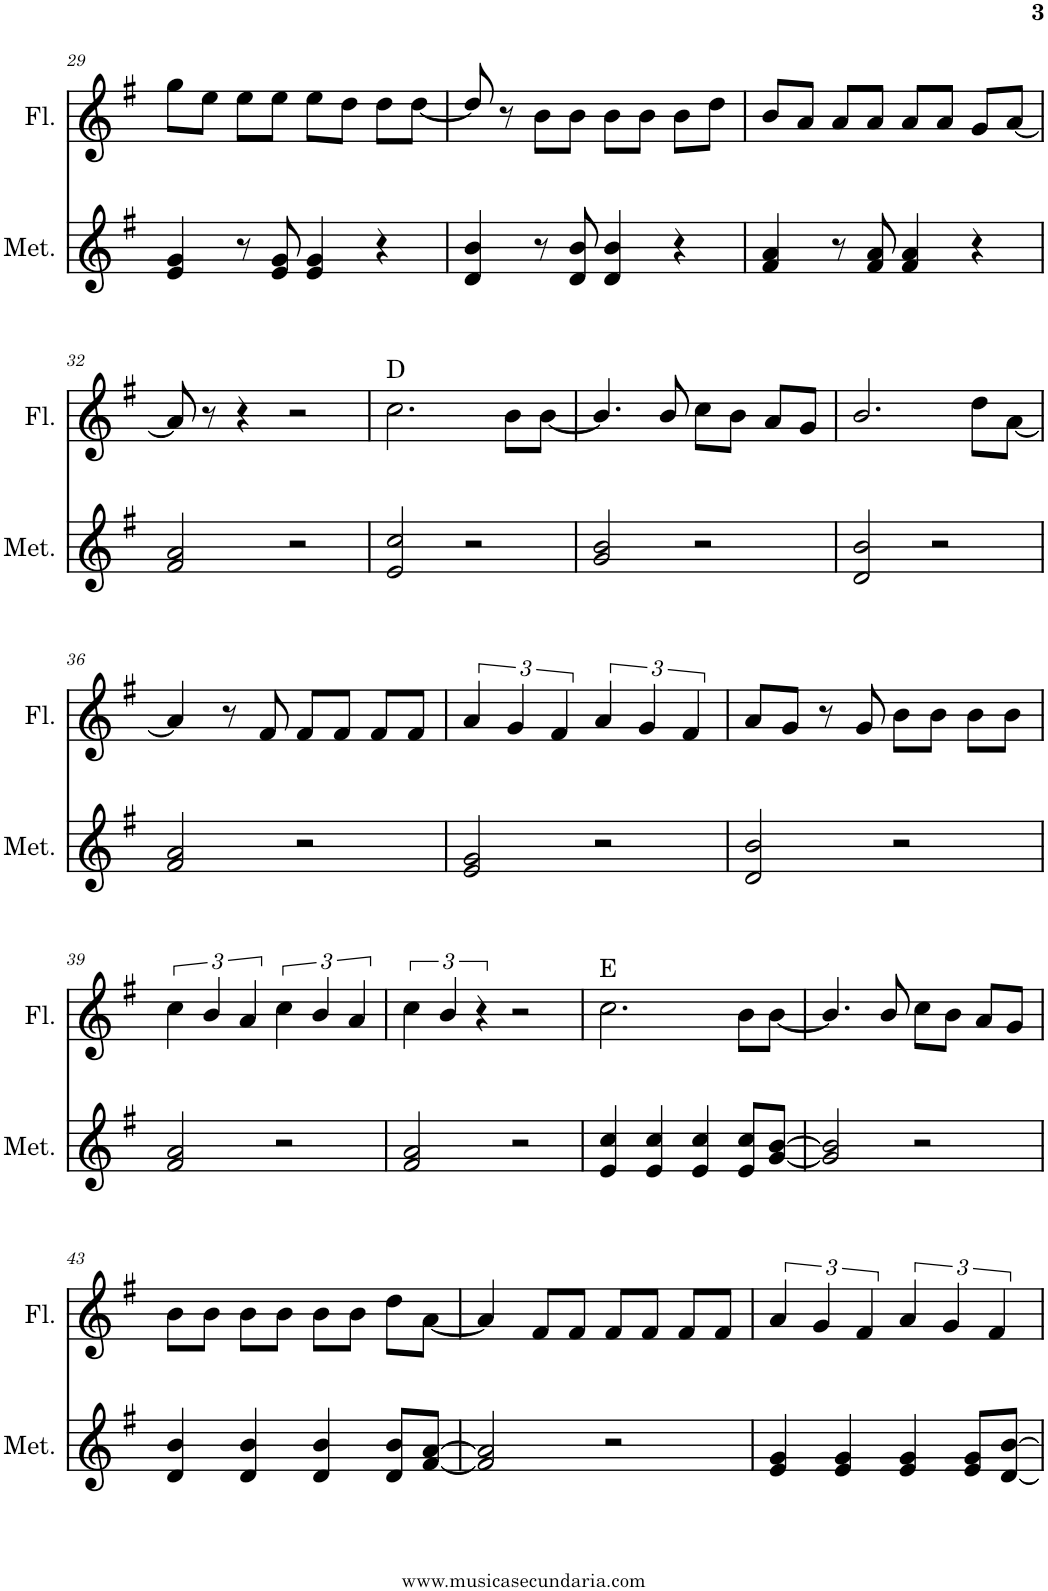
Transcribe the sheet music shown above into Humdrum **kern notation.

**kern	**kern
*part2	*part1
*staff2	*staff1
*I"Metalófono	*I"Flauta
*I'Met.	*I'Fl.
!!LO:PB:g=z
*clefG2	*clefG2
*k[f#]	*k[f#]
*M4/4	*M4/4
=29	=29
4e/ 4g/	8gg\L
.	8ee\J
8r	8ee\L
8e/ 8g/	8ee\J
4e/ 4g/	8ee\L
.	8dd\J
4r	8dd\L
.	[<8dd\J
=30	=30
4d/ 4b/	8dd/]
.	8r
8r	8b\L
8d/ 8b/	8b\J
4d/ 4b/	8b\L
.	8b\J
4r	8b\L
.	8dd\J
=31	=31
4f#/ 4a/	8b/L
.	8a/J
8r	8a/L
8f#/ 8a/	8a/J
4f#/ 4a/	8a/L
.	8a/J
4r	8g/L
.	[<8a/J
!!LO:LB:g=z
=32	=32
2f#/ 2a/	8a/]
.	8r
.	4r
2r	2r
=33	=33
!	!LO:TX:a:t=D
2e/ 2cc/	2.cc\
2r	.
.	8b\L
.	[<8b\J
=34	=34
2g/ 2b/	4.b/]
.	8b/
2r	8cc\L
.	8b\J
.	8a/L
.	8g/J
=35	=35
2d/ 2b/	2.b/
2r	.
.	8dd\L
.	[<8a\J
!!LO:LB:g=z
=36	=36
2f#/ 2a/	4a/]
.	8r
.	8f#/
2r	8f#/L
.	8f#/J
.	8f#/L
.	8f#/J
=37	=37
2e/ 2g/	6a/
.	6g/
.	6f#/
2r	6a/
.	6g/
.	6f#/
=38	=38
2d/ 2b/	8a/L
.	8g/J
.	8r
.	8g/
2r	8b\L
.	8b\J
.	8b\L
.	8b\J
!!LO:LB:g=z
=39	=39
2f#/ 2a/	6cc\
.	6b/
.	6a/
2r	6cc\
.	6b/
.	6a/
=40	=40
2f#/ 2a/	6cc\
.	6b/
.	6r
2r	2r
=41	=41
!	!LO:TX:a:t=E
4e/ 4cc/	2.cc\
4e/ 4cc/	.
4e/ 4cc/	.
8e/ 8cc/L	8b\L
[8g/ [8b/J	[<8b\J
=42	=42
2g/] 2b/]	4.b/]
.	8b/
2r	8cc\L
.	8b\J
.	8a/L
.	8g/J
!!LO:LB:g=z
=43	=43
4d/ 4b/	8b\L
.	8b\J
4d/ 4b/	8b\L
.	8b\J
4d/ 4b/	8b\L
.	8b\J
8d/ 8b/L	8dd\L
[8f#/ [8a/J	[<8a\J
=44	=44
2f#/] 2a/]	4a/]
.	8f#/L
.	8f#/J
2r	8f#/L
.	8f#/J
.	8f#/L
.	8f#/J
=45	=45
4e/ 4g/	6a/
.	6g/
4e/ 4g/	.
.	6f#/
4e/ 4g/	6a/
.	6g/
8e/ 8g/L	.
.	6f#/
[8d/ [8b/J	.
=	=
*-	*-
